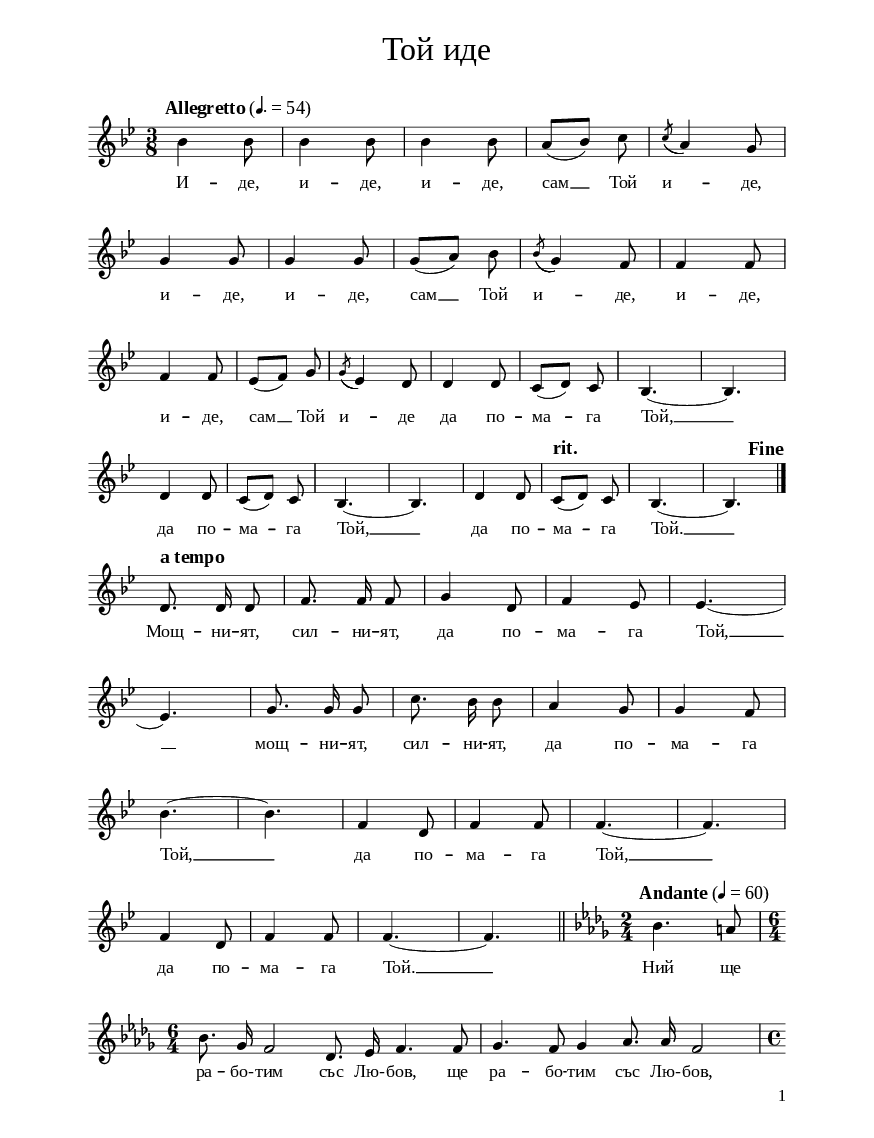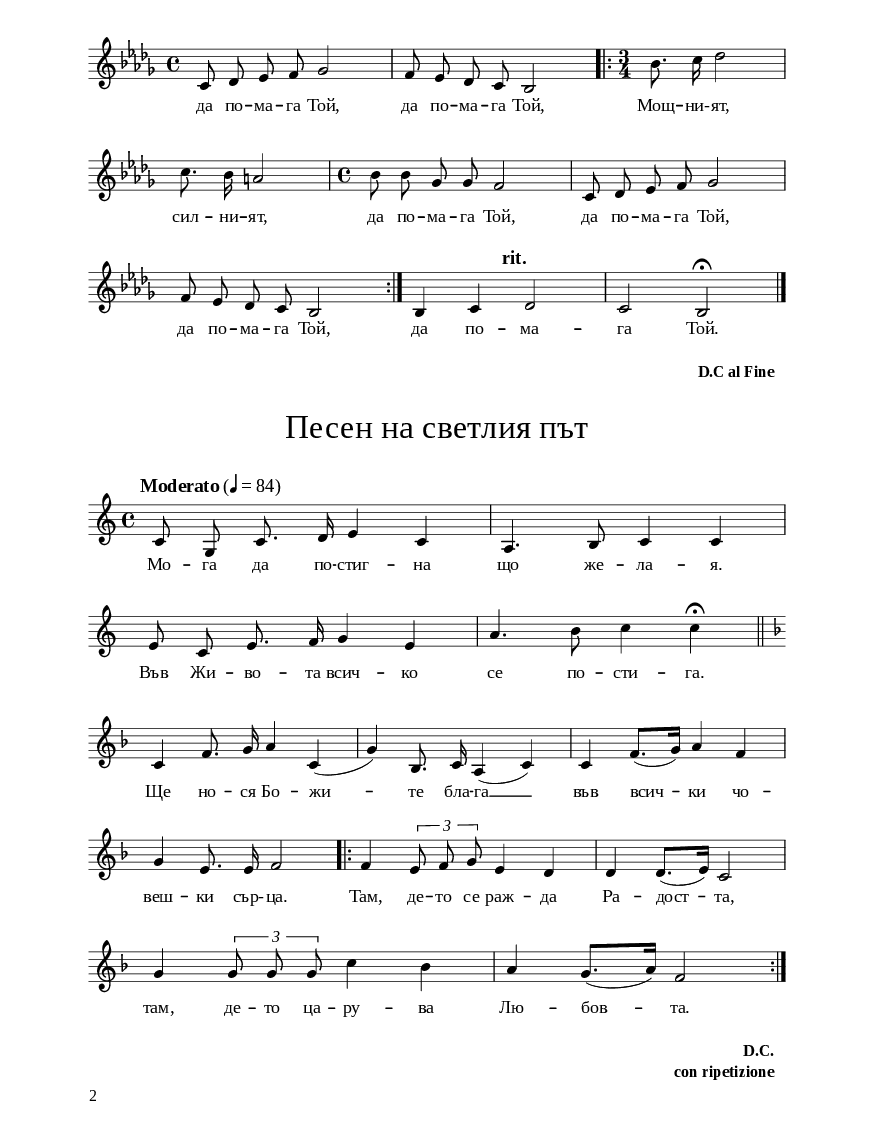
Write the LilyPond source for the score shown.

\version "2.24.2"

% include paper part and global functions
\include "include/globals.ily"

\bookpart {
  \label #'ref114
  \tocItem \markup "Той иде"
  \paper {
    print-all-headers = ##t
    print-page-number = ##t
    print-first-page-number = ##t

    % put page numbers on the bottom
    oddHeaderMarkup = \markup ""
    evenHeaderMarkup = \markup ""
    oddFooterMarkup = \markup
    \fill-line {
      ""
      \if \should-print-page-number \fromproperty #'page:page-number-string
    }
    evenFooterMarkup = \markup
    \fill-line {
      \if \should-print-page-number \fromproperty #'page:page-number-string
      ""
    }

    left-margin = 1.5\cm
    right-margin = 1.5\cm
    top-margin = 1.6\cm
    bottom-margin = 1.2\cm
    ragged-bottom = ##t % do not spread the staves to fill the whole vertical space

    % change distance between staves
    system-system-spacing =
    #'((basic-distance . 11)
       (minimum-distance . 6)
       (padding . 1)
       (stretchability . 12))
  }
  \score {
    \include "include/score-layout.ily"



    \new Voice \absolute {
      \clef treble
      \key bes \major
      \time 3/8
      \tempoFunc "Allegretto" 4. "54"
      \autoBeamOff

      bes'4 bes'8 | bes'4 bes'8 |  bes'4 bes'8 |  a'8 ([ bes'8] )  c''8 \noBeam | \acciaccatura { c''8 ( } a'4 ) g'8 | \break

      g'4 g'8 | g'4 g'8 | g'8 ([ a'8] ) bes'8 \noBeam|  \acciaccatura { bes'8 ( } g'4 ) f'8 | f'4 f'8 | \break


      f'4 f'8 | es'8 ( [f'8 ]) g'8 \noBeam | \acciaccatura { g'8 ( } es'4 ) d'8 |  d'4 d'8 | c'8 ([ d'8 ]) c'8 \noBeam | bes4. ~ | bes4. \break


      | d'4 d'8 | c'8 ( [d'8] ) c'8 \noBeam | bes4. ~ | bes4. |  d'4 d'8 | \tempo "rit." c'8 [( d'8 )] \noBeam c'8 | bes4. ~ |
      \tempo "     Fine" bes4. \bar "|." \break

      \tempo "a tempo" d'8. \noBeam d'16 \noBeam d'8 |  f'8.\noBeam f'16 \noBeam f'8 | g'4 d'8 | f'4 es'8 |  es'4. ~ | \break

      es'4. | g'8.\noBeam g'16 \noBeam g'8 | c''8. \noBeam bes'16 \noBeam  bes'8 | a'4 g'8 | g'4 f'8 | \break

      bes'4. ~ | bes'4. | f'4 d'8 | f'4 f'8 | f'4. ~ | f'4. |  \break

      f'4 d'8 |f'4  f'8 | f'4. ~ |  f'4. \bar "||" \key bes \minor \time 2/4 |

      \tempoFunc "Andante" 4 "60"

      bes'4. a'8 | \break

      \time 6/4 \autoBeamOff bes'8. ges'16 f'2 des'8. es'16 f'4. f'8 |  ges'4. f'8 ges'4 as'8. as'16 f'2 |  \break

      \time 4/4  c'8 des'8 es'8 f'8 ges'2 | f'8 es'8 des'8 c'8 bes2 | \time 3/4  \bar ".|:"
      bes'8. c''16 des''2 | \break

      c''8. bes'16 a'2 | \time 4/4  bes'8 bes'8 ges'8 ges'8 f'2 | c'8 des'8 es'8 f'8 ges'2 | \break

      f'8 es'8 des'8 c'8 bes2 |
      \bar ":|." bes4 \tempo "       rit." c'4 des'2 | c'2  bes2 \fermata
      \bar "|."
    }

    \addlyrics {
      И  --  де,   и
      --  де,   и  --  де,   сам __   Той   и -- де,   и  --  де,   и  --  де,
      сам __   Той   и -- де,   и  --  де,   и  --  де,   сам __   Той  и -- де   да
      по  --  ма  --  га   Той, __   да   по  --  ма  --  га   Той, __   да
      по  --  ма  --  га   Той. __    Мощ  --  ни  --  ят,   сил  --  ни  --
      ят,   да   по  --  ма  --  га   Той, __  мощ  --  ни  --  ят,
      сил  --  ни  --  ят,   да   по  --  ма  --  га   Той, __    да   по  --
      ма  --  га   Той, __    да   по  --  ма  --  га   Той. __   Ний   ще   ра
      --  "бо-"  --  тим   със   "Лю-"  --  бов,   ще   ра  --  бо  --  тим
      със   "Лю-"  --  бов,   да   по  --  ма  --  га   Той,   да   по  --
      ма  --  га    Той,   Мощ  --  "ни-"  --  ят,   сил  --  ни  --
      ят,   да   по  --  ма  --  га   Той,   да   по  --  ма  --  га
      Той,   да   по  --  ма  --  га   Той,   да   по  --  ма  --  га
      Той.
    }

    \header {
      title = \titleFunc "Той иде" "Toj ide"
    }

    \midi{}
  } % score


  \markup \dc-one "D.C al Fine"



  \label #'ref115
  \tocItem \markup "Песен на светлия път"
  \score {
    \include "include/score-layout.ily"



    \new Voice \relative c' {
      \clef treble
      \key c \major
      \time 4/4
      \tempoFunc "Moderato" 4 "84"
      \autoBeamOff
      c8 g8 c8. d16 e4 c4 | a4.  b8 c4 c4 | \break


      e8 c8 e8. f16   g4 e4 |  a4. b8  c4 c4 \fermata \bar "||" \break


      \key f \major c,4 f8. g16 a4 c,4 (| g'4) bes,8. c16  a4 ( c4 ) | c4 \autoBeamOn f8. ( g16 ) a4 f4 |  \break


      \autoBeamOff g4 e8. e16  f2 |

      \bar ".|:" f4  \tuplet 3/2  { e8 f8 g8 } e4 d4  | d4 \autoBeamOn d8. ( e16 ) c2 | \break

      g'4  \autoBeamOff \tuplet 3/2 { g8 g8 g8 } c4 bes4 | a4 g8. ( [a16] )  f2  \break
      \bar ":|."

    }

    \addlyrics {
      Мо  --  га   да
      по  --  стиг  --  на   що   же  --  ла  --  я.   Във   Жи  --  во
      --  та   всич  --  ко   се   по  --  сти  --  га.   Ще   но  --  ся
      Бо  --  жи --  те   бла  --  га __   във   всич  --  ки   чо
      --  веш  --  ки   "сър-"  --  ца.   Там,   де  --  то   се   раж  --
      да   Ра  --  дост  --  та,   там,   де  --  то   ца  --  ру  --
      ва   Лю  --  бов  --  та.
    }

    \header {
      title = \titleFunc "Песен на светлия път" "Pesen na svetlija păt"
    }

    \midi{}
  } % score


  \markup \dc-two "D.C.""con ripetizione"




} % bookpart
